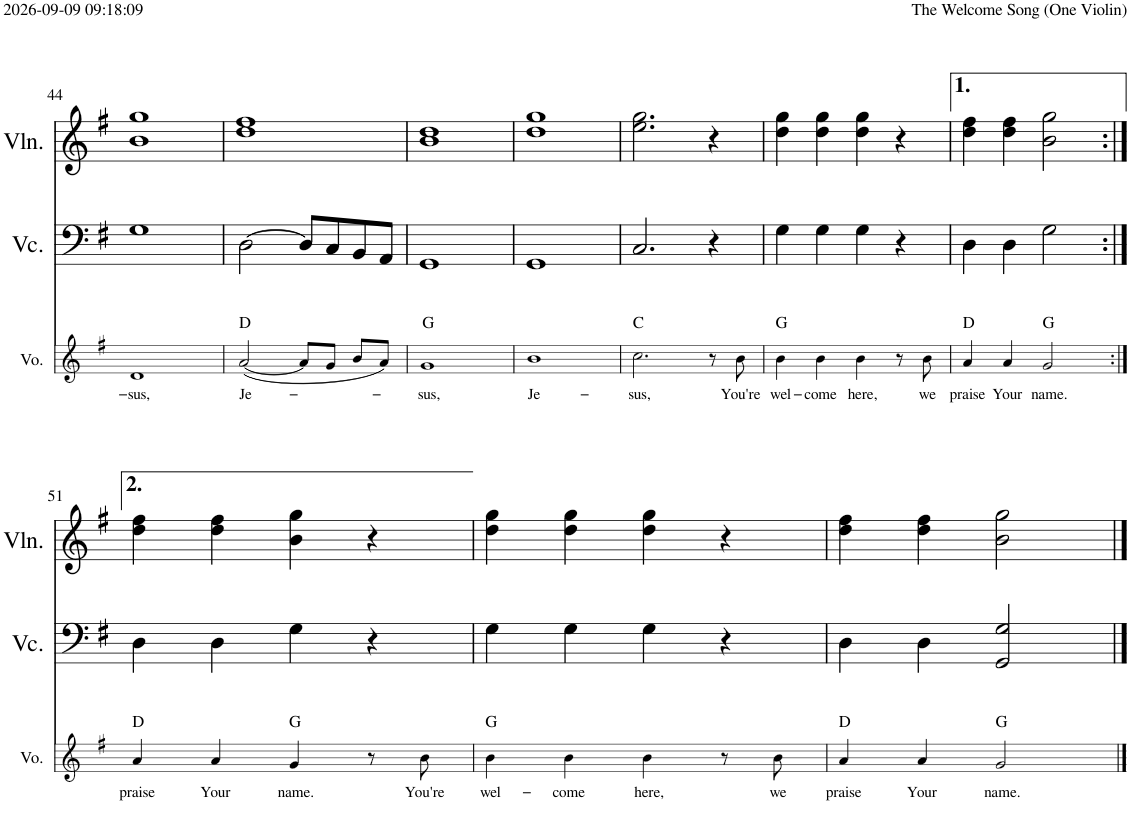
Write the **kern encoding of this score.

**kern	**text	**harte	**kern	**kern
*part3	*part3	*part3	*part2	*part1
*staff3	*staff3	*	*staff2	*staff1
*I"Voice	*	*	*I"Violoncello	*I"Violin
*I'Vo.	*	*	*I'Vc.	*I'Vln.
!!LO:PB:g=z
*clefG2	*	*	*clefF4	*clefG2
*k[f#]	*	*	*k[f#]	*k[f#]
*M4/4	*	*	*M4/4	*M4/4
=44	=44	=44	=44	=44
!	!LO:LY:b	!	!	!
1d	-sus,	.	1G	1b 1gg
=45	=45	=45	=45	=45
!	!LO:LY:b	!	!	!
([2a/	Je-	D:maj	[2D\	1dd 1ff#
8a/L]	.	.	8D/L]	.
8g/J	.	.	8C/	.
8b/L	.	.	8BB/	.
8a/J)	.	.	8AA/J	.
=46	=46	=46	=46	=46
!	!LO:LY:b	!	!	!
1g	-sus,	G:maj	1GG	1b 1dd
=47	=47	=47	=47	=47
!	!LO:LY:b	!	!	!
1b	Je-	.	1GG	1dd 1gg
=48	=48	=48	=48	=48
!	!LO:LY:b	!	!	!
2.cc\	-sus,	C:maj	2.C/	2.ee\ 2.gg\
8r	.	.	4r	4r
!	!LO:LY:b	!	!	!
8b\	You're	.	.	.
=49	=49	=49	=49	=49
!	!LO:LY:b	!	!	!
4b\	wel-	G:maj	4G\	4dd\ 4gg\
!	!LO:LY:b	!	!	!
4b\	-come	.	4G\	4dd\ 4gg\
!	!LO:LY:b	!	!	!
4b\	here,	.	4G\	4dd\ 4gg\
8r	.	.	4r	4r
!	!LO:LY:b	!	!	!
8b\	we	.	.	.
=50	=50	=50	=50	=50
!	!LO:LY:b	!	!	!
4a/	praise	D:maj	4D\	4dd\ 4ff#\
!	!LO:LY:b	!	!	!
4a/	Your	.	4D\	4dd\ 4ff#\
!	!LO:LY:b	!	!	!
2g/	name.	G:maj	2G\	2b\ 2gg\
!!LO:LB:g=z
=51:|!	=51:|!	=51:|!	=51:|!	=51:|!
!	!LO:LY:b	!	!	!
4a/	praise	D:maj	4D\	4dd\ 4ff#\
!	!LO:LY:b	!	!	!
4a/	Your	.	4D\	4dd\ 4ff#\
!	!LO:LY:b	!	!	!
4g/	name.	G:maj	4G\	4b\ 4gg\
8r	.	.	4r	4r
!	!LO:LY:b	!	!	!
8b\	You're	.	.	.
=52	=52	=52	=52	=52
!	!LO:LY:b	!	!	!
4b\	wel-	G:maj	4G\	4dd\ 4gg\
!	!LO:LY:b	!	!	!
4b\	-come	.	4G\	4dd\ 4gg\
!	!LO:LY:b	!	!	!
4b\	here,	.	4G\	4dd\ 4gg\
8r	.	.	4r	4r
!	!LO:LY:b	!	!	!
8b\	we	.	.	.
=53	=53	=53	=53	=53
!	!LO:LY:b	!	!	!
4a/	praise	D:maj	4D\	4dd\ 4ff#\
!	!LO:LY:b	!	!	!
4a/	Your	.	4D\	4dd\ 4ff#\
!	!LO:LY:b	!	!	!
2g/	name.	G:maj	2GG/ 2G/	2b\ 2gg\
==	==	==	==	==
*-	*-	*-	*-	*-
